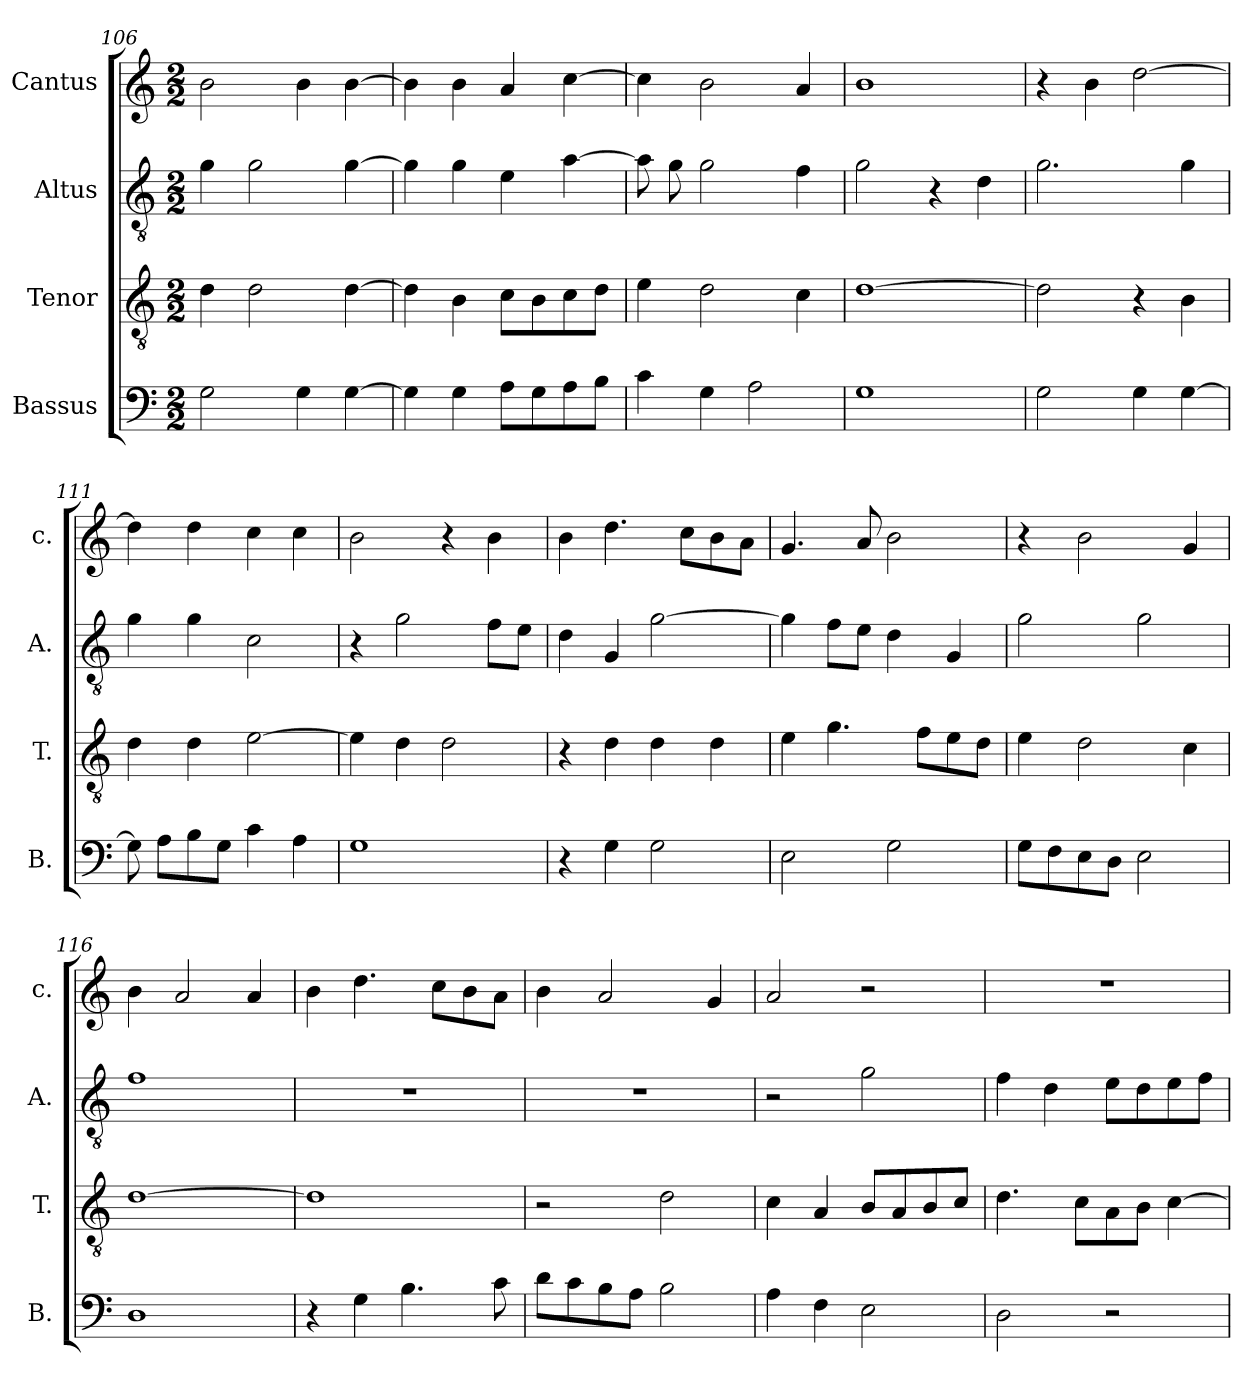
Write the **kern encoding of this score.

**kern	**kern	**kern	**kern
*part4	*part3	*part2	*part1
*staff4	*staff3	*staff2	*staff1
*I"Bassus	*I"Tenor	*I"Altus	*I"Cantus
*I'B.	*I'T.	*I'A.	*I'c.
*clefF4	*clefGv2	*clefGv2	*clefG2
*k[]	*k[]	*k[]	*k[]
*M2/2	*M2/2	*M2/2	*M2/2
=106	=106	=106	=106
2G\	4d\	4g\	2b\
.	2d\	2g\	.
4G\	.	.	4b\
[4G\	[4d\	[4g\	[4b\
=107	=107	=107	=107
4G\]	4d\]	4g\]	4b\]
4G\	4B\	4g\	4b\
8A\L	8c\L	4e\	4a/
8G\	8B\	.	.
8A\	8c\	[4a\	[4cc\
8B\J	8d\J	.	.
=108	=108	=108	=108
4c\	4e\	8a\]	4cc\]
.	.	8g\	.
4G\	2d\	2g\	2b\
2A\	.	.	.
.	4c\	4f\	4a/
=109	=109	=109	=109
1G	[1d	2g\	1b
.	.	4r	.
.	.	4d\	.
=110	=110	=110	=110
2G\	2d\]	2.g\	4r
.	.	.	4b\
4G\	4r	.	[2dd\
[4G\	4B\	4g\	.
=111	=111	=111	=111
8G\]	4d\	4g\	4dd\]
8A\L	.	.	.
8B\	4d\	4g\	4dd\
8G\J	.	.	.
4c\	[2e\	2c\	4cc\
4A\	.	.	4cc\
=112	=112	=112	=112
1G	4e\]	4r	2b\
.	4d\	2g\	.
.	2d\	.	4r
.	.	8f\L	4b\
.	.	8e\J	.
=113	=113	=113	=113
4r	4r	4d\	4b\
4G\	4d\	4G/	4.dd\
2G\	4d\	[2g\	.
.	.	.	8cc\L
.	4d\	.	8b\
.	.	.	8a\J
=114	=114	=114	=114
2E\	4e\	4g\]	4.g/
.	4.g\	8f\L	.
.	.	8e\J	8a/
2G\	.	4d\	2b\
.	8f\L	.	.
.	8e\	4G/	.
.	8d\J	.	.
=115	=115	=115	=115
8G\L	4e\	2g\	4r
8F\	.	.	.
8E\	2d\	.	2b\
8D\J	.	.	.
2E\	.	2g\	.
.	4c\	.	4g/
=116	=116	=116	=116
1D	[1d	1f	4b\
.	.	.	2a/
.	.	.	4a/
=117	=117	=117	=117
4r	1d]	1r	4b\
4G\	.	.	4.dd\
4.B\	.	.	.
.	.	.	8cc\L
.	.	.	8b\
8c\	.	.	8a\J
=118	=118	=118	=118
8d\L	2r	1r	4b\
8c\	.	.	.
8B\	.	.	2a/
8A\J	.	.	.
2B\	2d\	.	.
.	.	.	4g/
=119	=119	=119	=119
4A\	4c\	2r	2a/
4F\	4A/	.	.
2E\	8B/L	2g\	2r
.	8A/	.	.
.	8B/	.	.
.	8c/J	.	.
=120	=120	=120	=120
2D\	4.d\	4f\	1r
.	.	4d\	.
.	8c\L	.	.
2r	8A\	8e\L	.
.	8B\J	8d\	.
.	[4c\	8e\	.
.	.	8f\J	.
=	=	=	=
*-	*-	*-	*-
